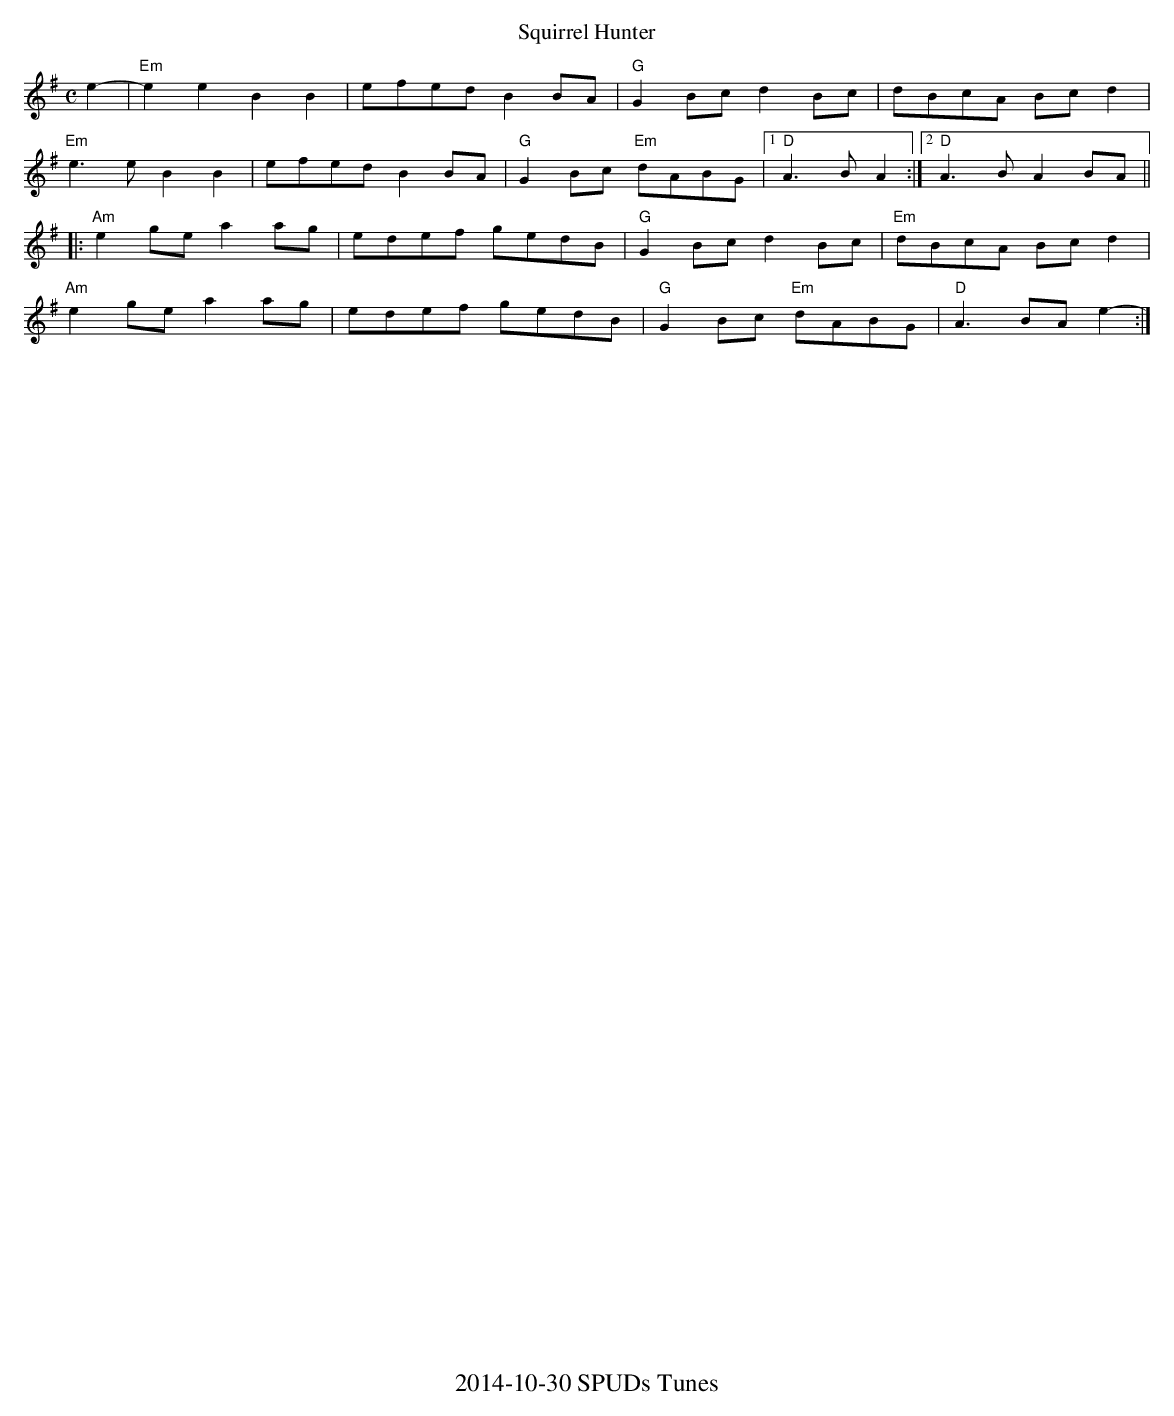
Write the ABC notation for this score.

X:1
T:Squirrel Hunter
M:C
K:Dmix
e2-|"Em"e2 e2 B2B2|efed B2 BA| "G" G2 Bc d2 Bc | dBcA Bc d2|
"Em"e3eB2B2 | efed B2 BA| "G"G2 Bc "Em"dABG |1"D"A3B A2:|2"D"A3BA2BA||
|:"Am"e2 ge a2ag | edef gedB | "G" G2Bc d2Bc | "Em"dBcA Bcd2|
"Am"e2 ge a2ag | edef gedB | "G" G2Bc "Em" dABG | "D"A3 BA e2- :|
